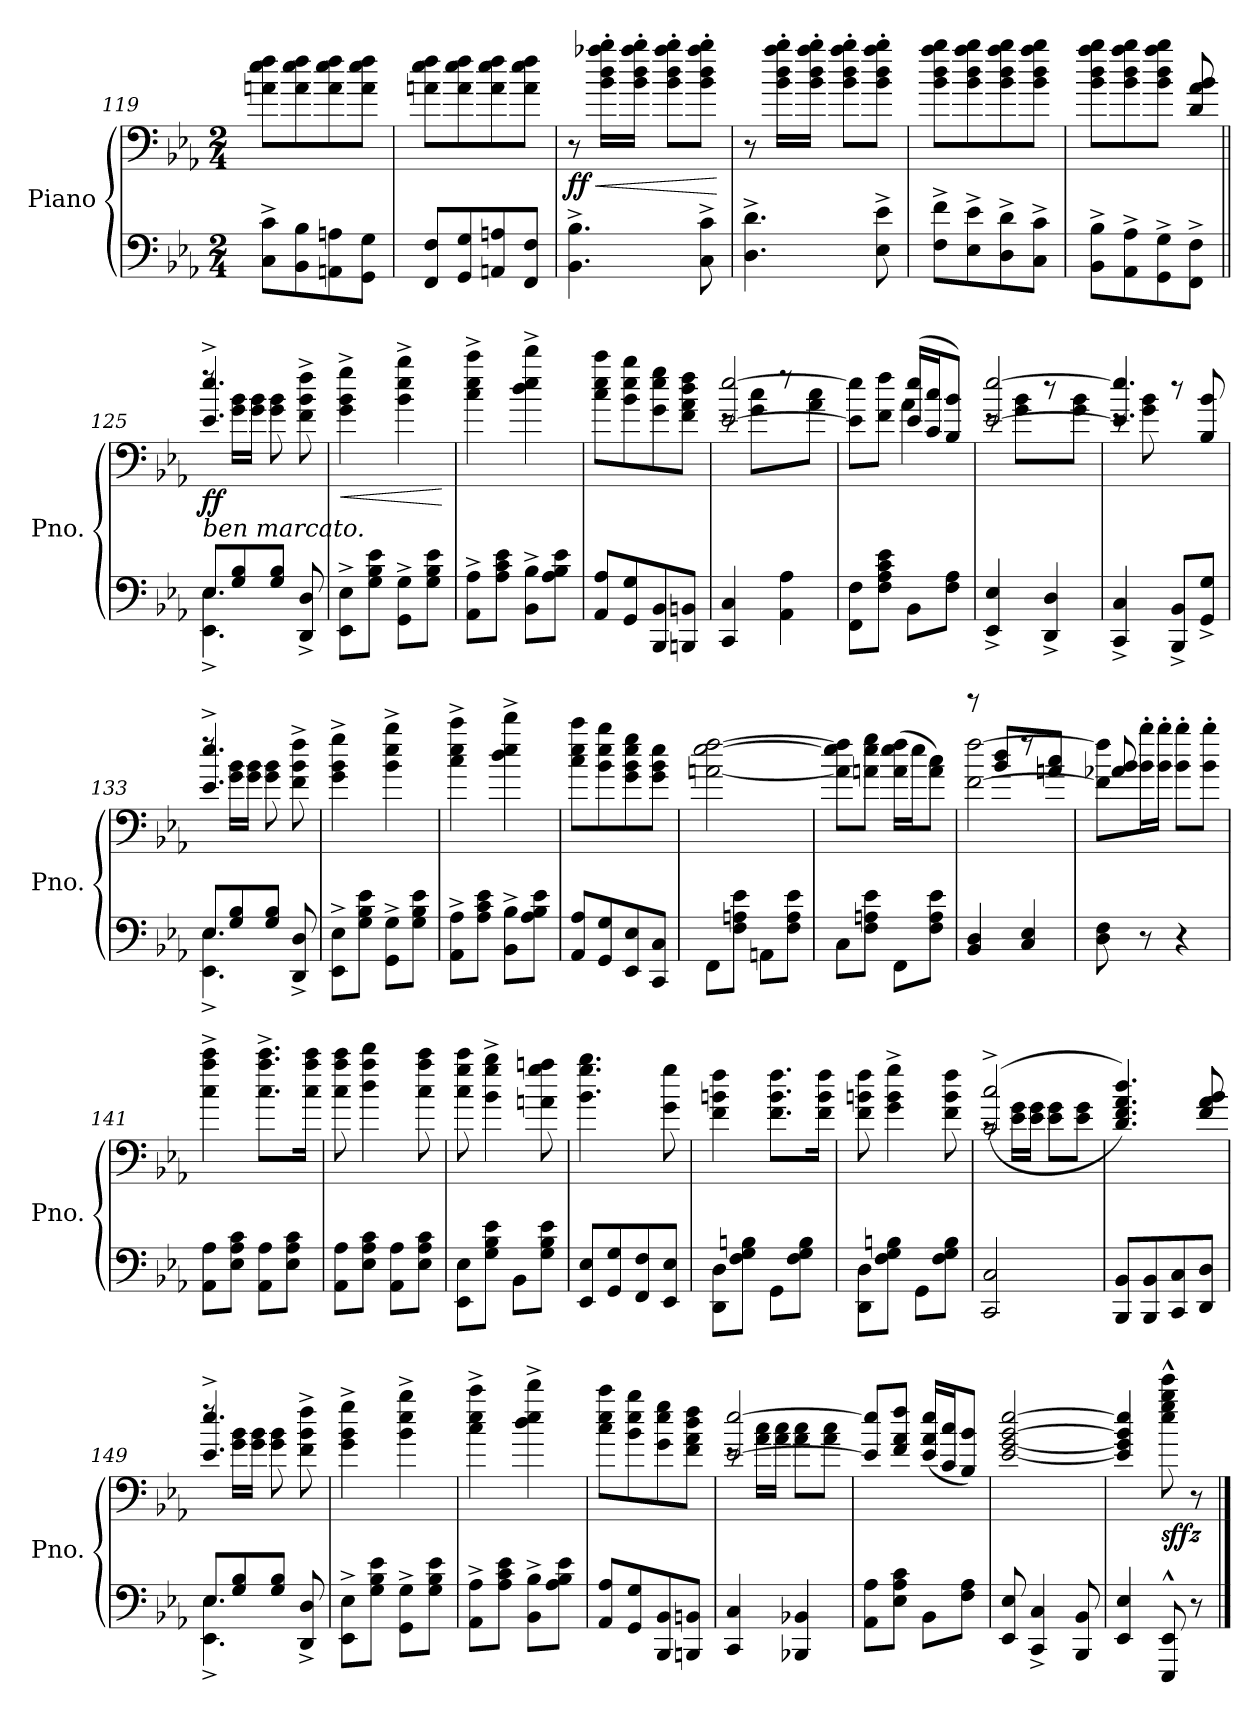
**kern	**kern	**dynam
*part1	*part1	*part1
*staff2	*staff1	*staff1/2
*I"Piano	*	*
*I'Pno.	*	*
*clefF4	*clefF4	*
*k[b-e-a-]	*k[b-e-a-]	*
*M2/4	*M2/4	*
=119	=119	=119
8C\^ 8c\^L	8an\ 8ee-\ 8ff\L	.
8BB-\ 8B-\	8a\ 8ee-\ 8ff\	.
8AAn\ 8An\	8a\ 8ee-\ 8ff\	.
8GG\ 8G\J	8a\ 8ee-\ 8ff\J	.
!!LO:PB:g=z
=120	=120	=120
8FF/ 8F/L	8an\ 8ee-\ 8ff\L	.
8GG/ 8G/	8a\ 8ee-\ 8ff\	.
8AAn/ 8An/	8a\ 8ee-\ 8ff\	.
8FF/ 8F/J	8a\ 8ee-\ 8ff\J	.
=121	=121	=121
!	!	!LO:HP:b
!	!	!LO:DY:n=1:b
4.BB-\^ 4.B-\^	8r	< ff
.	16b-\' 16dd\' 16aa-X\' 16bb-\'LL	.
.	16b-\' 16dd\' 16aa-\' 16bb-\'JJ	.
.	8b-\' 8dd\' 8aa-\' 8bb-\'L	.
8C\^ 8c\^	8b-\' 8dd\' 8aa-\' 8bb-\'J	.
.	.	[
=122	=122	=122
4.D\^ 4.d\^	8r	.
.	16b-\' 16dd\' 16aa-\' 16bb-\'LL	.
.	16b-\' 16dd\' 16aa-\' 16bb-\'JJ	.
.	8b-\' 8dd\' 8aa-\' 8bb-\'L	.
8E-\^ 8e-\^	8b-\' 8dd\' 8aa-\' 8bb-\'J	.
=123	=123	=123
8F\^ 8f\^L	8b-\ 8dd\ 8aa-\ 8bb-\L	.
8E-\^ 8e-\^	8b-\ 8dd\ 8aa-\ 8bb-\	.
8D\^ 8d\^	8b-\ 8dd\ 8aa-\ 8bb-\	.
8C\^ 8c\^J	8b-\ 8dd\ 8aa-\ 8bb-\J	.
=124	=124	=124
8BB-\^ 8B-\^L	8b-\ 8dd\ 8aa-\ 8bb-\L	.
8AA-\^ 8A-\^	8b-\ 8dd\ 8aa-\ 8bb-\	.
8GG\^ 8G\^	8b-\ 8dd\ 8aa-\ 8bb-\J	.
8FF\^ 8F\^J	8d/ 8a-/ 8b-/	.
!!LO:PB:g=z
=125||	=125||	=125||
*^	*^	*
!LO:TX:a:i:t=ben marcato.	!	!	!	!
!	!	!	!	!LO:DY:b
8E-/L	4.EE-\^ 4.E-\^	4.e-/^ 4.ee-/^	8rff	ff
8G/ 8B-/	.	.	16g\ 16b-\LL	.
.	.	.	16g\ 16b-\JJ	.
8G/ 8B-/J	.	.	8g\ 8b-\	.
8ryy	8DD/^ 8D/^	8f\^ 8b-\^ 8ff\^	8ryy	.
=126	=126	=126	=126	=126
!	!	!	!	!LO:HP:b
*v	*v	*	*	*
*	*v	*v	*
8EE-\^ 8E-\^L	4g\^ 4b-\^ 4gg\^	<
8G\ 8B-\ 8e-\J	.	.
8GG\^ 8G\^L	4b-\^ 4ee-\^ 4bb-\^	.
8G\ 8B-\ 8e-\J	.	.
.	.	[
=127	=127	=127
8AA-\^ 8A-\^L	4cc\^ 4ee-\^ 4ccc\^	.
8A-\ 8c\ 8e-\J	.	.
8BB-\^ 8B-\^L	4dd\^ 4ee-\^ 4ddd\^	.
8A-\ 8B-\ 8e-\J	.	.
=128	=128	=128
8AA-/ 8A-/L	8cc\ 8ee-\ 8ccc\L	.
8GG/ 8G/	8b-\ 8ee-\ 8bb-\	.
8BBB-/ 8BB-/	8g\ 8ee-\ 8gg\	.
8BBBn/ 8BBn/J	8f\ 8a-\ 8dd\ 8ff\J	.
=129	=129	=129
*	*^	*
4CC/ 4C/	[2e-/ [2ee-/	8re	.
.	.	8g\ 8cc\L	.
4AA-\ 4A-\	.	8rff	.
.	.	8a-\ 8cc\J	.
=130	=130	=130	=130
8FF\ 8F\L	8e-\] 8ee-\]L	4ryy	.
8F\ 8A-\ 8c\ 8e-\J	8f\ 8ff\J	.	.
8BB-\L	(>16e-/ 16ee-/LL	4a-\	.
.	16c/ 16cc/J	.	.
8F\ 8A-\J	8B-/ 8b-/J)	.	.
!!LO:LB:g=z	!!
=131	=131	=131	=131
4EE-/^ 4E-/^	[2e-/ [2ee-/	8re	.
.	.	8g\ 8b-\L	.
4DD/^ 4D/^	.	8rdd	.
.	.	8g\ 8b-\J	.
=132	=132	=132	=132
4CC/^ 4C/^	4.e-/] 4.ee-/]	8re	.
.	.	8g\ 8b-\	.
8BBB-/^ 8BB-/^L	.	8rdd	.
8GG/^ 8G/^J	8B-/ 8b-/	8ryy	.
=133	=133	=133	=133
*^	*	*	*
8E-/L	4.EE-\^ 4.E-\^	4.e-/^ 4.ee-/^	8rff	.
8G/ 8B-/	.	.	16g\ 16b-\LL	.
.	.	.	16g\ 16b-\JJ	.
8G/ 8B-/J	.	.	8g\ 8b-\	.
8ryy	8DD/^ 8D/^	8f\^ 8b-\^ 8ff\^	8ryy	.
*v	*v	*	*	*
*	*v	*v	*
=134	=134	=134
8EE-\^ 8E-\^L	4g\^ 4b-\^ 4gg\^	.
8G\ 8B-\ 8e-\J	.	.
8GG\^ 8G\^L	4b-\^ 4ee-\^ 4bb-\^	.
8G\ 8B-\ 8e-\J	.	.
=135	=135	=135
8AA-\^ 8A-\^L	4cc\^ 4ee-\^ 4ccc\^	.
8A-\ 8c\ 8e-\J	.	.
8BB-\^ 8B-\^L	4dd\^ 4ee-\^ 4ddd\^	.
8A-\ 8B-\ 8e-\J	.	.
!!LO:LB:g=z
=136	=136	=136
8AA-/ 8A-/L	8cc\ 8ee-\ 8ccc\L	.
8GG/ 8G/	8b-\ 8ee-\ 8bb-\	.
8EE-/ 8E-/	8g\ 8b-\ 8ee-\ 8gg\	.
8CC/ 8C/J	8g\ 8b-\ 8ee-\J	.
=137	=137	=137
8FF\L	[2an\ [2ee-\ [2ff\	.
8F\ 8An\ 8e-\J	.	.
8AAn\L	.	.
8F\ 8A\ 8e-\J	.	.
=138	=138	=138
8C\L	8a\] 8ee-\] 8ff\]L	.
8F\ 8An\ 8e-\J	8an\ 8ee-\ 8gg\J	.
8FF\L	(>16a\ 16ee-\ 16ff\LL	.
.	16ee-\J	.
8F\ 8A\ 8e-\J	8a\ 8cc\J)	.
=139	=139	=139
*	*^	*
4BB-/ 4D/	[2f\ [2ff\	8rggg	.
.	.	8b-/ 8dd/L	.
4C/ 4E-/	.	8rff	.
.	.	8an/ 8cc/J	.
=140	=140	=140	=140
8D\ 8F\	8f\] 8ff\]L	8a-X/ 8b-/	.
8r	16b-\' 16bb-\'L	4.ryy	.
.	16b-\' 16bb-\'JJ	.	.
4r	8b-\' 8bb-\'L	.	.
.	8b-\' 8bb-\'J	.	.
*	*v	*v	*
!!LO:LB:g=z
=141	=141	=141
8AA-\ 8A-\L	4cc\^ 4aa-\^ 4ccc\^	.
8E-\ 8A-\ 8c\J	.	.
8AA-\ 8A-\L	8.cc\^ 8.aa-\^ 8.ccc\^L	.
8E-\ 8A-\ 8c\J	.	.
.	16cc\ 16aa-\ 16ccc\Jk	.
=142	=142	=142
8AA-\ 8A-\L	8cc\ 8aa-\ 8ccc\	.
8E-\ 8A-\ 8c\J	4dd\ 4aa-\ 4ddd\	.
8AA-\ 8A-\L	.	.
8E-\ 8A-\ 8c\J	8cc\ 8aa-\ 8ccc\	.
=143	=143	=143
8EE-\ 8E-\L	8cc\ 8gg\ 8ccc\	.
8G\ 8B-\ 8e-\J	4b-\^ 4gg\^ 4bb-\^	.
8BB-\L	.	.
8G\ 8B-\ 8e-\J	8an\ 8gg\ 8aan\	.
=144	=144	=144
8EE-/ 8E-/L	4.b-\ 4.gg\ 4.bb-\	.
8GG/ 8G/	.	.
8FF/ 8F/	.	.
8EE-/ 8E-/J	8g\ 8gg\	.
=145	=145	=145
8DD\ 8D\L	4f\ 4bn\ 4ff\	.
8F\ 8G\ 8Bn\J	.	.
8GG\L	8.f\ 8.b\ 8.ff\L	.
8F\ 8G\ 8B\J	.	.
.	16f\ 16b\ 16ff\Jk	.
!!LO:LB:g=z
=146	=146	=146
8DD\ 8D\L	8f\ 8bn\ 8ff\	.
8F\ 8G\ 8Bn\J	4g\^ 4b\^ 4gg\^	.
8GG\L	.	.
8F\ 8G\ 8B\J	8f\ 8b\ 8ff\	.
=147	=147	=147
*	*^	*
2CC/ 2C/	(>(<2c/^ 2cc/^	8rc	.
.	.	16e-\ 16g\LL	.
.	.	16e-\ 16g\JJ	.
.	.	8e-\ 8g\L	.
.	.	8e-\ 8g\J	.
*	*v	*v	*
=148	=148	=148
8BBB-/ 8BB-/L	4.d/ 4.f/ 4.a-/ 4.dd/))	.
8BBB-/ 8BB-/	.	.
8CC/ 8C/	.	.
8DD/ 8D/J	8f/ 8a-/ 8b-/	.
=149	=149	=149
*^	*^	*
8E-/L	4.EE-\^ 4.E-\^	4.e-/^ 4.ee-/^	8rff	.
8G/ 8B-/	.	.	16g\ 16b-\LL	.
.	.	.	16g\ 16b-\JJ	.
8G/ 8B-/J	.	.	8g\ 8b-\	.
8ryy	8DD/^ 8D/^	8f\^ 8b-\^ 8ff\^	8ryy	.
*v	*v	*	*	*
*	*v	*v	*
=150	=150	=150
8EE-\^ 8E-\^L	4g\^ 4b-\^ 4gg\^	.
8G\ 8B-\ 8e-\J	.	.
8GG\^ 8G\^L	4b-\^ 4ee-\^ 4bb-\^	.
8G\ 8B-\ 8e-\J	.	.
!!LO:PB:g=z
=151	=151	=151
8AA-\^ 8A-\^L	4cc\^ 4ee-\^ 4ccc\^	.
8A-\ 8c\ 8e-\J	.	.
8BB-\^ 8B-\^L	4dd\^ 4ee-\^ 4ddd\^	.
8A-\ 8B-\ 8e-\J	.	.
=152	=152	=152
8AA-/ 8A-/L	8cc\ 8ee-\ 8ccc\L	.
8GG/ 8G/	8b-\ 8ee-\ 8bb-\	.
8BBB-/ 8BB-/	8g\ 8ee-\ 8gg\	.
8BBBn/ 8BBn/J	8f\ 8a-\ 8dd\ 8ff\J	.
=153	=153	=153
*	*^	*
4CC/ 4C/	[2e-/ [2ee-/	8re	.
.	.	16a-\ 16cc\LL	.
.	.	16a-\ 16cc\JJ	.
4BBB-X/ 4BB-X/	.	8a-\ 8cc\L	.
.	.	8a-\ 8cc\J	.
*	*v	*v	*
=154	=154	=154
8AA-\ 8A-\L	8e-/] 8ee-/]L	.
8E-\ 8A-\ 8c\J	8f/ 8a-/ 8ff/J	.
8BB-\L	(>16e-/ 16a-/ 16ee-/LL	.
.	16c/ 16cc/J	.
8F\ 8A-\J	8B-/ 8b-/J)	.
=155	=155	=155
8EE-/ 8E-/	[2e-/ [2g/ [2b-/ [2ee-/	.
4CC/^ 4C/^	.	.
8BBB-/ 8BB-/	.	.
=156	=156	=156
4EE-/ 4E-/	4e-/] 4g/] 4b-/] 4ee-/]	.
!	!	!LO:DY:b
8EEE-/^^ 8EE-/^^	8ee-\^^ 8gg\^^ 8bb-\^^ 8eee-\^^	sffz
8r	8r	.
==	==	==
*-	*-	*-
